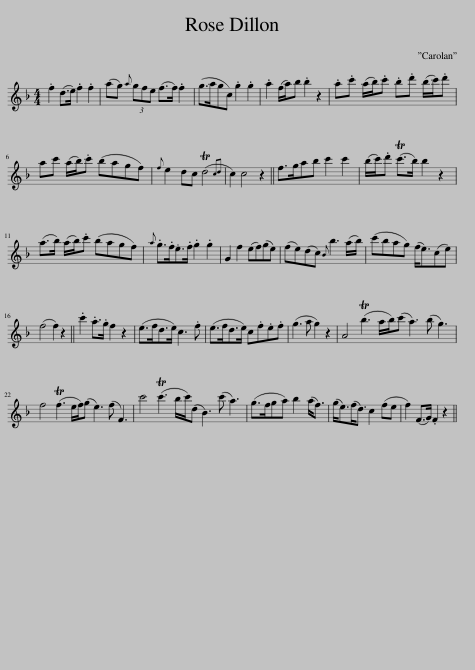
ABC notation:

X:1
L:1/8
M:4/4
I:linebreak $
K:F
V:1 treble
V:1
 .f2 (d>e) .f2 .f2 | (ag){a} (3gfe (f>f) .f2 | (g>agc) .g2 .g2 | .a2 (f/a/)b .b2 z2 | .a.c' (a/b/).c' .b.d' (b/c'/).d' |$ %5
 ac' (a/b/).c' (bagf) |{f} e2 dc (Td4{cd} | c2) c4 z2 || f>gab c'2 c'2 | (b/c'/).d' (Tc'>b) b2 z2 |$ %10
 (a>b) (a/b/).c' (bagf) |{a} .g>.f.e>.f .g2 .g2 | G2 f2 (ef)(ge) | (fe)(dc){B} b3 (a/b/) | (c'bag) (f<e)(ce) |$ %15
 (f4 f2) z2 || .c'2 .a>.g f2 z2 | (e>fd>e) c3 .f | (e>fd>e) c.f.e.f | (g3 a g2) z2 | %20
 A4 (Tb3 a/b/)(c' a3) (b g3) |$ f4 (Tf3 e/f/)(g e3) (f F3) | c'4 (Tc'3 b/c'/)(d B3) (c' a3) | (g>fga) b2 (a<f) | (g<e)(f<d) c2 (fe | %25
 f2) (F>G) .F2 z2 || %26
